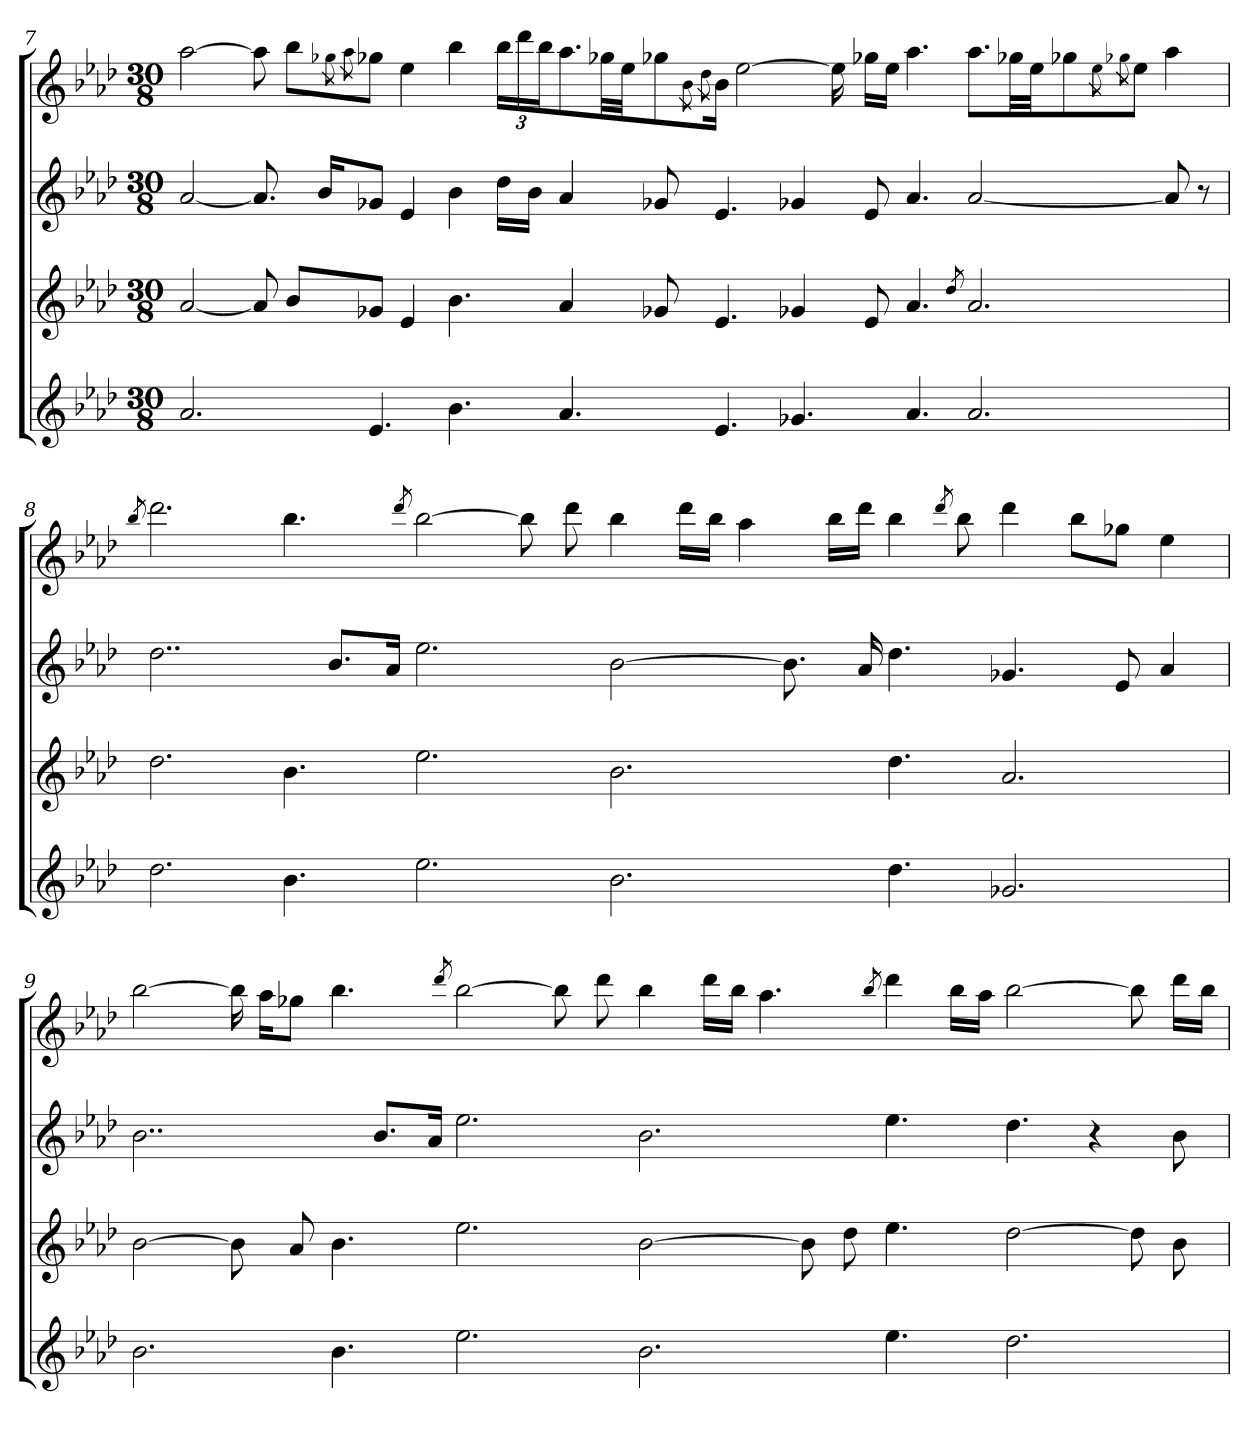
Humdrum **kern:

**kern	**kern	**kern	**kern
*part4	*part3	*part2	*part1
*staff4	*staff3	*staff2	*staff1
*clefG2	*clefG2	*clefG2	*clefG2
*k[b-e-a-d-]	*k[b-e-a-d-]	*k[b-e-a-d-]	*k[b-e-a-d-]
*M30/8	*M30/8	*M30/8	*M30/8
=7	=7	=7	=7
2.a-	[2a-	[2a-	[2aa-
.	8a-]	8.a-]	8aa-]
.	8b-/L	.	8bb-\L
.	.	16b-/KL	.
.	.	.	8qgg-X\
.	.	.	8qaa-\
4.e-	8g-X/J	8g-X/J	8gg-X\J
.	4e-	4e-	4ee-
4.b-	4.b-	4b-	4bb-
.	.	16dd-\LL	24bb-\LL
.	.	.	24ddd-\
.	.	16b-\JJ	.
.	.	.	24bb-\J
4.a-	4a-	4a-	8.aa-\
.	.	.	32gg-X\LL
.	.	.	32ee-\JJ
.	8g-X	8g-X	8gg-X\
.	.	.	8qb-\
.	.	.	8qdd-\
4.e-	4.e-	4.e-	16b-\Jk
.	.	.	[2ee-
4.g-X	4g-X	4g-X	.
.	.	.	16ee-]
.	8e-	8e-	16gg-X\LL
.	.	.	16ee-\JJ
4.a-	4.a-	4.a-	4.aa-
.	8qdd-	.	.
2.a-	2.a-	[2a-	8.aa-\L
.	.	.	32gg-X\LL
.	.	.	32ee-\JJ
.	.	.	8gg-X\
.	.	.	8qee-\
.	.	.	8qgg-X\
.	.	.	8ee-\J
.	.	8a-]	4aa-
.	.	8r	.
=8	=8	=8	=8
.	.	.	8qbb-
2.dd-	2.dd-	2..dd-	2.ddd-
4.b-	4.b-	.	4.bb-
.	.	8.b-/L	.
.	.	16a-/Jk	.
.	.	.	8qddd-
2.ee-	2.ee-	2.ee-	[2bb-
.	.	.	8bb-]
.	.	.	8ddd-
2.b-	2.b-	[2b-	4bb-
.	.	.	16ddd-\LL
.	.	.	16bb-\JJ
.	.	.	4aa-
.	.	8.b-]	.
.	.	.	16bb-\LL
.	.	16a-	16ddd-\JJ
4.dd-	4.dd-	4.dd-	4bb-
.	.	.	8qddd-
.	.	.	8bb-
2.g-X	2.a-	4.g-X	4ddd-
.	.	.	8bb-\L
.	.	8e-	8gg-X\J
.	.	4a-	4ee-
=9	=9	=9	=9
2.b-	[2b-	2..b-	[2bb-
.	8b-]	.	16bb-]
.	.	.	16aa-\KL
.	8a-	.	8gg-X\J
4.b-	4.b-	.	4.bb-
.	.	8.b-/L	.
.	.	16a-/Jk	.
.	.	.	8qddd-
2.ee-	2.ee-	2.ee-	[2bb-
.	.	.	8bb-]
.	.	.	8ddd-
2.b-	[2b-	2.b-	4bb-
.	.	.	16ddd-\LL
.	.	.	16bb-\JJ
.	.	.	4.aa-
.	8b-]	.	.
.	8dd-	.	.
.	.	.	8qbb-
4.ee-	4.ee-	4.ee-	4ddd-
.	.	.	16bb-\LL
.	.	.	16aa-\JJ
2.dd-	[2dd-	4.dd-	[2bb-
.	.	4r	.
.	8dd-]	.	8bb-]
.	8b-	8b-	16ddd-\LL
.	.	.	16bb-\JJ
=	=	=	=
*-	*-	*-	*-
